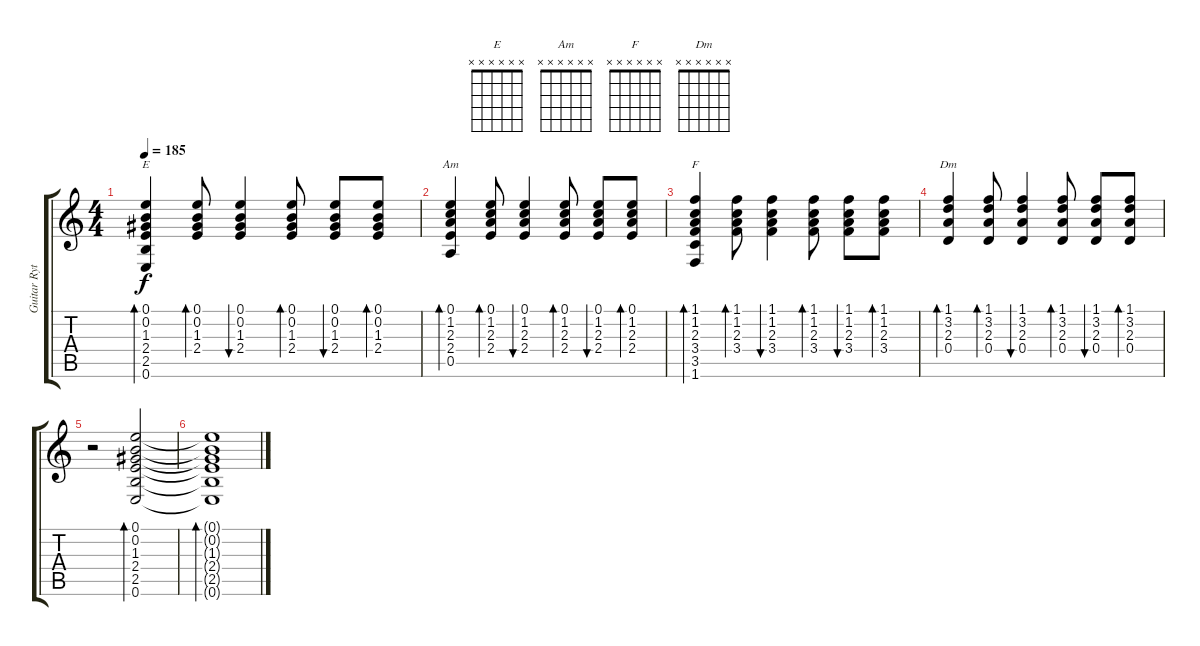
\track ("Guitar Rythm" "Guitar Ryt") {instrument acousticguitarsteel}
\staff {score tabs}
\tuning (E4 B3 G3 D3 A2 E2) {hide}
\chord ("E" x x x x x x)
\chord ("Am" x x x x x x)
\chord ("F" x x x x x x)
\chord ("Dm" x x x x x x)
\ts (4 4)
\tempo 185
\clef g2
\ks c
(0.1 0.2 1.3 2.4 2.5 0.6).4{bd 60 ch "E" dy f} (0.1 0.2 1.3 2.4).8{bd 60} (0.1 0.2 1.3 2.4).4{bu 60} (0.1 0.2 1.3 2.4).8{bd 60} (0.1 0.2 1.3 2.4).8{bu 60} (0.1 0.2 1.3 2.4).8{bd 60} |
(0.1 1.2 2.3 2.4 0.5).4{bd 60 ch "Am"} (0.1 1.2 2.3 2.4).8{bd 60} (0.1 1.2 2.3 2.4).4{bu 60} (0.1 1.2 2.3 2.4).8{bd 60} (0.1 1.2 2.3 2.4).8{bu 60} (0.1 1.2 2.3 2.4).8{bd 60} |
(1.1 1.2 2.3 3.4 3.5 1.6).4{bd 60 ch "F"} (1.1 1.2 2.3 3.4).8{bd 60} (1.1 1.2 2.3 3.4).4{bu 60} (1.1 1.2 2.3 3.4).8{bd 60} (1.1 1.2 2.3 3.4).8{bu 60} (1.1 1.2 2.3 3.4).8{bd 60} |
(1.1 3.2 2.3 0.4).4{bd 60 ch "Dm"} (1.1 3.2 2.3 0.4).8{bd 60} (1.1 3.2 2.3 0.4).4{bu 60} (1.1 3.2 2.3 0.4).8{bd 60} (1.1 3.2 2.3 0.4).8{bu 60} (1.1 3.2 2.3 0.4).8{bd 60} |
r.2 (0.1 0.2 1.3 2.4 2.5 0.6).2{bd 60} |
(0.1{t} 0.2{t} 1.3{t} 2.4{t} 2.5{t} 0.6{t}).1{bd 60}
